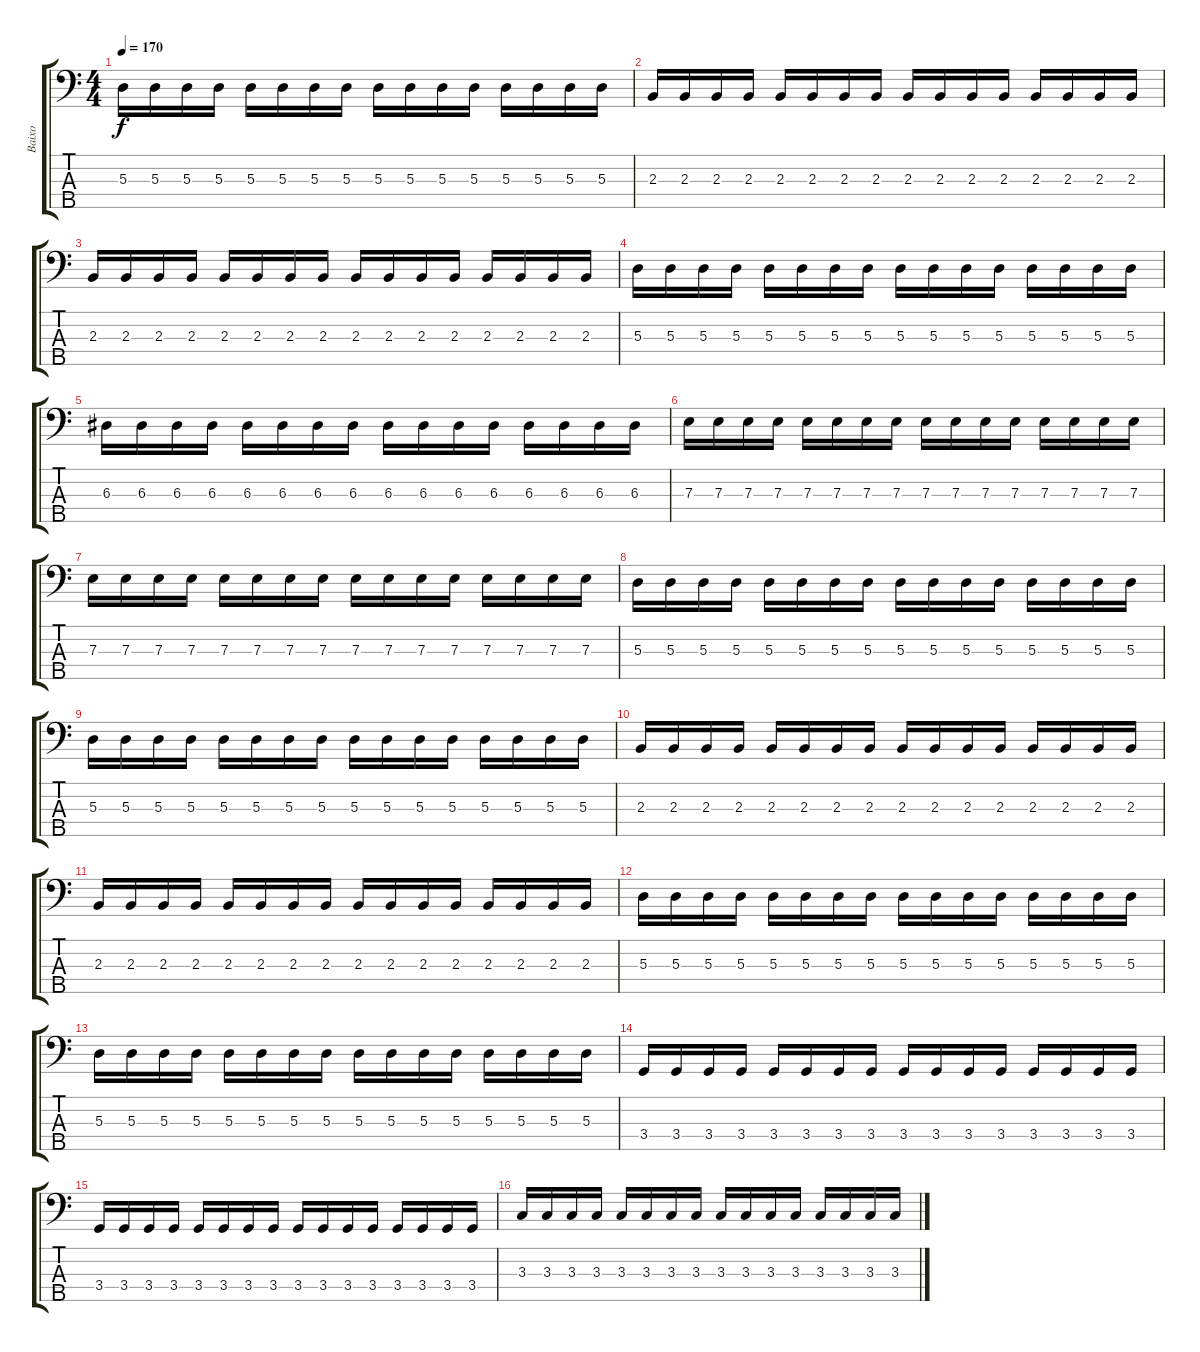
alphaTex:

\track ("Baixo" "Baixo") {instrument electricbassfinger}
\staff {score tabs}
\tuning (G2 D2 A1 E1 B0) {hide}
\ts (4 4)
\tempo 170
\clef f4
\ks c
5.3.16{dy f} 5.3.16 5.3.16 5.3.16 5.3.16 5.3.16 5.3.16 5.3.16 5.3.16 5.3.16 5.3.16 5.3.16 5.3.16 5.3.16 5.3.16 5.3.16 |
2.3.16 2.3.16 2.3.16 2.3.16 2.3.16 2.3.16 2.3.16 2.3.16 2.3.16 2.3.16 2.3.16 2.3.16 2.3.16 2.3.16 2.3.16 2.3.16 |
2.3.16 2.3.16 2.3.16 2.3.16 2.3.16 2.3.16 2.3.16 2.3.16 2.3.16 2.3.16 2.3.16 2.3.16 2.3.16 2.3.16 2.3.16 2.3.16 |
5.3.16 5.3.16 5.3.16 5.3.16 5.3.16 5.3.16 5.3.16 5.3.16 5.3.16 5.3.16 5.3.16 5.3.16 5.3.16 5.3.16 5.3.16 5.3.16 |
6.3.16 6.3.16 6.3.16 6.3.16 6.3.16 6.3.16 6.3.16 6.3.16 6.3.16 6.3.16 6.3.16 6.3.16 6.3.16 6.3.16 6.3.16 6.3.16 |
7.3.16 7.3.16 7.3.16 7.3.16 7.3.16 7.3.16 7.3.16 7.3.16 7.3.16 7.3.16 7.3.16 7.3.16 7.3.16 7.3.16 7.3.16 7.3.16 |
7.3.16 7.3.16 7.3.16 7.3.16 7.3.16 7.3.16 7.3.16 7.3.16 7.3.16 7.3.16 7.3.16 7.3.16 7.3.16 7.3.16 7.3.16 7.3.16 |
5.3.16 5.3.16 5.3.16 5.3.16 5.3.16 5.3.16 5.3.16 5.3.16 5.3.16 5.3.16 5.3.16 5.3.16 5.3.16 5.3.16 5.3.16 5.3.16 |
5.3.16 5.3.16 5.3.16 5.3.16 5.3.16 5.3.16 5.3.16 5.3.16 5.3.16 5.3.16 5.3.16 5.3.16 5.3.16 5.3.16 5.3.16 5.3.16 |
2.3.16 2.3.16 2.3.16 2.3.16 2.3.16 2.3.16 2.3.16 2.3.16 2.3.16 2.3.16 2.3.16 2.3.16 2.3.16 2.3.16 2.3.16 2.3.16 |
2.3.16 2.3.16 2.3.16 2.3.16 2.3.16 2.3.16 2.3.16 2.3.16 2.3.16 2.3.16 2.3.16 2.3.16 2.3.16 2.3.16 2.3.16 2.3.16 |
5.3.16 5.3.16 5.3.16 5.3.16 5.3.16 5.3.16 5.3.16 5.3.16 5.3.16 5.3.16 5.3.16 5.3.16 5.3.16 5.3.16 5.3.16 5.3.16 |
5.3.16 5.3.16 5.3.16 5.3.16 5.3.16 5.3.16 5.3.16 5.3.16 5.3.16 5.3.16 5.3.16 5.3.16 5.3.16 5.3.16 5.3.16 5.3.16 |
3.4.16 3.4.16 3.4.16 3.4.16 3.4.16 3.4.16 3.4.16 3.4.16 3.4.16 3.4.16 3.4.16 3.4.16 3.4.16 3.4.16 3.4.16 3.4.16 |
3.4.16 3.4.16 3.4.16 3.4.16 3.4.16 3.4.16 3.4.16 3.4.16 3.4.16 3.4.16 3.4.16 3.4.16 3.4.16 3.4.16 3.4.16 3.4.16 |
3.3.16 3.3.16 3.3.16 3.3.16 3.3.16 3.3.16 3.3.16 3.3.16 3.3.16 3.3.16 3.3.16 3.3.16 3.3.16 3.3.16 3.3.16 3.3.16
